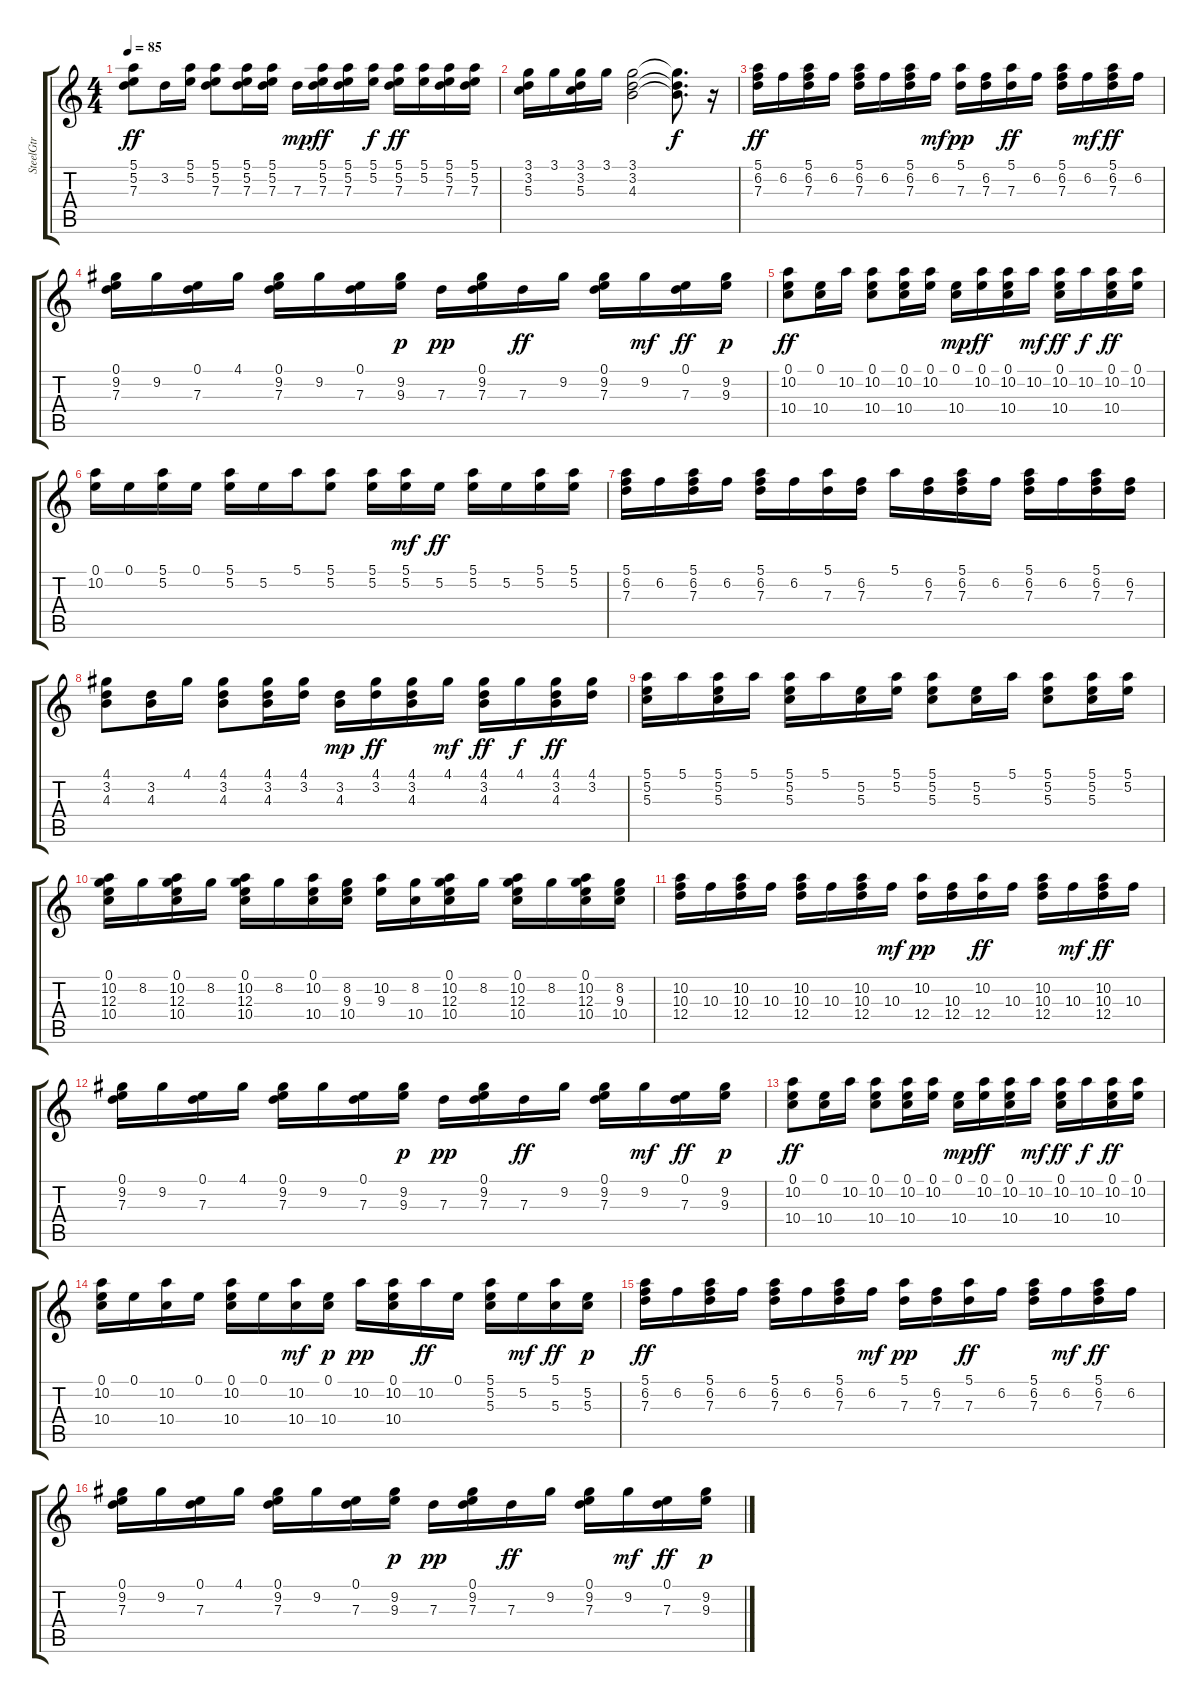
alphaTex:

\track ("SteelGtr" "SteelGtr") {instrument acousticguitarsteel}
\staff {score tabs}
\tuning (E4 B3 G3 D3 A2 E2) {hide}
\ts (4 4)
\tempo 85
\clef g2
\ks c
(5.1 5.2 7.3).8{dy ff} 3.2.16 (5.1 5.2).16 (5.1 5.2 7.3).8 (5.1 5.2 7.3).16 (5.1 5.2 7.3).16 7.3.16{dy mp} (5.1 5.2 7.3).16{dy ff} (5.1 5.2 7.3).16 (5.1 5.2).16{dy f} (5.1 5.2 7.3).16{dy ff} (5.1 5.2).16 (5.1 5.2 7.3).16 (5.1 5.2 7.3).16 |
(3.1 3.2 5.3).16 3.1.16 (3.1 3.2 5.3).16 3.1.16 (3.1 3.2 4.3).2 (3.1{t} 3.2{t} 4.3{t}).8{d dy f} r.16 |
(5.1 6.2 7.3).16{dy ff} 6.2.16 (5.1 6.2 7.3).16 6.2.16 (5.1 6.2 7.3).16 6.2.16 (5.1 6.2 7.3).16 6.2.16{dy mf} (5.1 7.3).16{dy pp} (6.2 7.3).16 (5.1 7.3).16{dy ff} 6.2.16 (5.1 6.2 7.3).16 6.2.16{dy mf} (5.1 6.2 7.3).16{dy ff} 6.2.16 |
(0.1 9.2 7.3).16 9.2.16 (0.1 7.3).16 4.1.16 (0.1 9.2 7.3).16 9.2.16 (0.1 7.3).16 (9.2 9.3).16{dy p} 7.3.16{dy pp} (0.1 9.2 7.3).16 7.3.16{dy ff} 9.2.16 (0.1 9.2 7.3).16 9.2.16{dy mf} (0.1 7.3).16{dy ff} (9.2 9.3).16{dy p} |
(0.1 10.2 10.4).8{dy ff} (0.1 10.4).16 10.2.16 (0.1 10.2 10.4).8 (0.1 10.2 10.4).16 (0.1 10.2).16 (0.1 10.4).16{dy mp} (0.1 10.2).16{dy ff} (0.1 10.2 10.4).16 10.2.16{dy mf} (0.1 10.2 10.4).16{dy ff} 10.2.16{dy f} (0.1 10.2 10.4).16{dy ff} (0.1 10.2).16 |
(0.1 10.2).16 0.1.16 (5.1 5.2).16 0.1.16 (5.1 5.2).16 5.2.16 5.1.16 (5.1 5.2).8 (5.1 5.2).16 (5.1 5.2).16{dy mf} 5.2.16{dy ff} (5.1 5.2).16 5.2.16 (5.1 5.2).16 (5.1 5.2).16 |
(5.1 6.2 7.3).16 6.2.16 (5.1 6.2 7.3).16 6.2.16 (5.1 6.2 7.3).16 6.2.16 (5.1 7.3).16 (6.2 7.3).16 5.1.16 (6.2 7.3).16 (5.1 6.2 7.3).16 6.2.16 (5.1 6.2 7.3).16 6.2.16 (5.1 6.2 7.3).16 (6.2 7.3).16 |
(4.1 3.2 4.3).8 (3.2 4.3).16 4.1.16 (4.1 3.2 4.3).8 (4.1 3.2 4.3).16 (4.1 3.2).16 (3.2 4.3).16{dy mp} (4.1 3.2).16{dy ff} (4.1 3.2 4.3).16 4.1.16{dy mf} (4.1 3.2 4.3).16{dy ff} 4.1.16{dy f} (4.1 3.2 4.3).16{dy ff} (4.1 3.2).16 |
(5.1 5.2 5.3).16 5.1.16 (5.1 5.2 5.3).16 5.1.16 (5.1 5.2 5.3).16 5.1.16 (5.2 5.3).16 (5.1 5.2).16 (5.1 5.2 5.3).8 (5.2 5.3).16 5.1.16 (5.1 5.2 5.3).8 (5.1 5.2 5.3).16 (5.1 5.2).16 |
(0.1 10.2 12.3 10.4).16 8.2.16 (0.1 10.2 12.3 10.4).16 8.2.16 (0.1 10.2 12.3 10.4).16 8.2.16 (0.1 10.2 10.4).16 (8.2 9.3 10.4).16 (10.2 9.3).16 (8.2 10.4).16 (0.1 10.2 12.3 10.4).16 8.2.16 (0.1 10.2 12.3 10.4).16 8.2.16 (0.1 10.2 12.3 10.4).16 (8.2 9.3 10.4).16 |
(10.2 10.3 12.4).16 10.3.16 (10.2 10.3 12.4).16 10.3.16 (10.2 10.3 12.4).16 10.3.16 (10.2 10.3 12.4).16 10.3.16{dy mf} (10.2 12.4).16{dy pp} (10.3 12.4).16 (10.2 12.4).16{dy ff} 10.3.16 (10.2 10.3 12.4).16 10.3.16{dy mf} (10.2 10.3 12.4).16{dy ff} 10.3.16 |
(0.1 9.2 7.3).16 9.2.16 (0.1 7.3).16 4.1.16 (0.1 9.2 7.3).16 9.2.16 (0.1 7.3).16 (9.2 9.3).16{dy p} 7.3.16{dy pp} (0.1 9.2 7.3).16 7.3.16{dy ff} 9.2.16 (0.1 9.2 7.3).16 9.2.16{dy mf} (0.1 7.3).16{dy ff} (9.2 9.3).16{dy p} |
(0.1 10.2 10.4).8{dy ff} (0.1 10.4).16 10.2.16 (0.1 10.2 10.4).8 (0.1 10.2 10.4).16 (0.1 10.2).16 (0.1 10.4).16{dy mp} (0.1 10.2).16{dy ff} (0.1 10.2 10.4).16 10.2.16{dy mf} (0.1 10.2 10.4).16{dy ff} 10.2.16{dy f} (0.1 10.2 10.4).16{dy ff} (0.1 10.2).16 |
(0.1 10.2 10.4).16 0.1.16 (10.2 10.4).16 0.1.16 (0.1 10.2 10.4).16 0.1.16 (10.2 10.4).16{dy mf} (0.1 10.4).16{dy p} 10.2.16{dy pp} (0.1 10.2 10.4).16 10.2.16{dy ff} 0.1.16 (5.1 5.2 5.3).16 5.2.16{dy mf} (5.1 5.3).16{dy ff} (5.2 5.3).16{dy p} |
(5.1 6.2 7.3).16{dy ff} 6.2.16 (5.1 6.2 7.3).16 6.2.16 (5.1 6.2 7.3).16 6.2.16 (5.1 6.2 7.3).16 6.2.16{dy mf} (5.1 7.3).16{dy pp} (6.2 7.3).16 (5.1 7.3).16{dy ff} 6.2.16 (5.1 6.2 7.3).16 6.2.16{dy mf} (5.1 6.2 7.3).16{dy ff} 6.2.16 |
(0.1 9.2 7.3).16 9.2.16 (0.1 7.3).16 4.1.16 (0.1 9.2 7.3).16 9.2.16 (0.1 7.3).16 (9.2 9.3).16{dy p} 7.3.16{dy pp} (0.1 9.2 7.3).16 7.3.16{dy ff} 9.2.16 (0.1 9.2 7.3).16 9.2.16{dy mf} (0.1 7.3).16{dy ff} (9.2 9.3).16{dy p}
